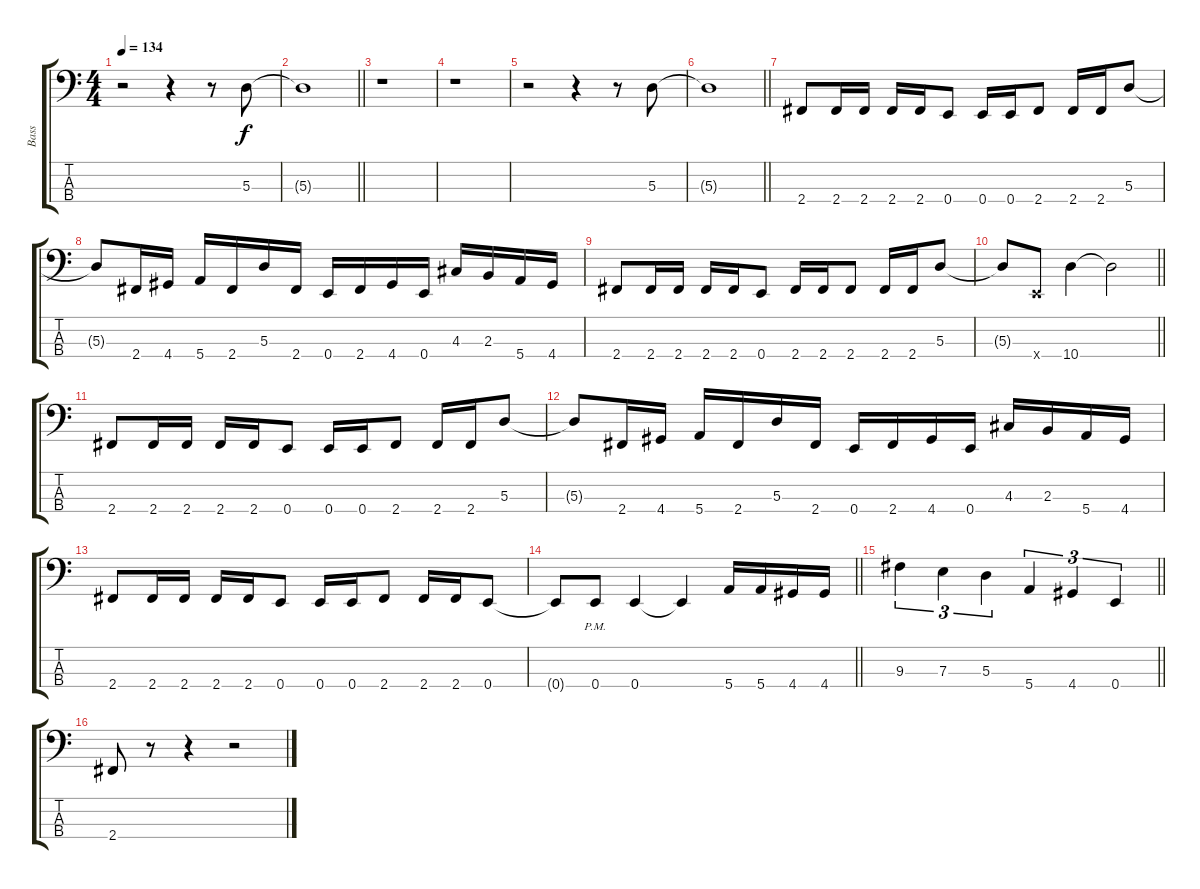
\track ("Bass" "Bass") {instrument electricbassfinger}
\staff {score tabs}
\tuning (G2 D2 A1 E1) {hide}
\ts (4 4)
\tempo 134
\clef f4
\ks c
r.2{dy f} r.4 r.8 5.3.8 |
\barLineRight lightlight
5.3{t}.1 |
r.1 |
r.1 |
r.2 r.4 r.8 5.3.8 |
\barLineRight lightlight
5.3{t}.1 |
2.4.8 2.4.16 2.4.16 2.4.16 2.4.16 0.4.8 0.4.16 0.4.16 2.4.8 2.4.16 2.4.16 5.3.8 |
5.3{t}.8 2.4.16 4.4.16 5.4.16 2.4.16 5.3.16 2.4.16 0.4.16 2.4.16 4.4.16 0.4.16 4.3.16 2.3.16 5.4.16 4.4.16 |
2.4.8 2.4.16 2.4.16 2.4.16 2.4.16 0.4.8 2.4.16 2.4.16 2.4.8 2.4.16 2.4.16 5.3.8 |
\barLineRight lightlight
5.3{t}.8 0.4{x}.8 10.4.4 10.4{t}.2 |
2.4.8 2.4.16 2.4.16 2.4.16 2.4.16 0.4.8 0.4.16 0.4.16 2.4.8 2.4.16 2.4.16 5.3.8 |
5.3{t}.8 2.4.16 4.4.16 5.4.16 2.4.16 5.3.16 2.4.16 0.4.16 2.4.16 4.4.16 0.4.16 4.3.16 2.3.16 5.4.16 4.4.16 |
2.4.8 2.4.16 2.4.16 2.4.16 2.4.16 0.4.8 0.4.16 0.4.16 2.4.8 2.4.16 2.4.16 0.4.8 |
\barLineRight lightlight
0.4{t}.8 0.4{pm}.8 0.4.4 0.4{t}.4 5.4.16 5.4.16 4.4.16 4.4.16 |
\barLineRight lightlight
9.3.4{tu (3 2)} 7.3.4{tu (3 2)} 5.3.4{tu (3 2)} 5.4.4{tu (3 2)} 4.4.4{tu (3 2)} 0.4.4{tu (3 2)} |
2.4.8 r.8 r.4 r.2
